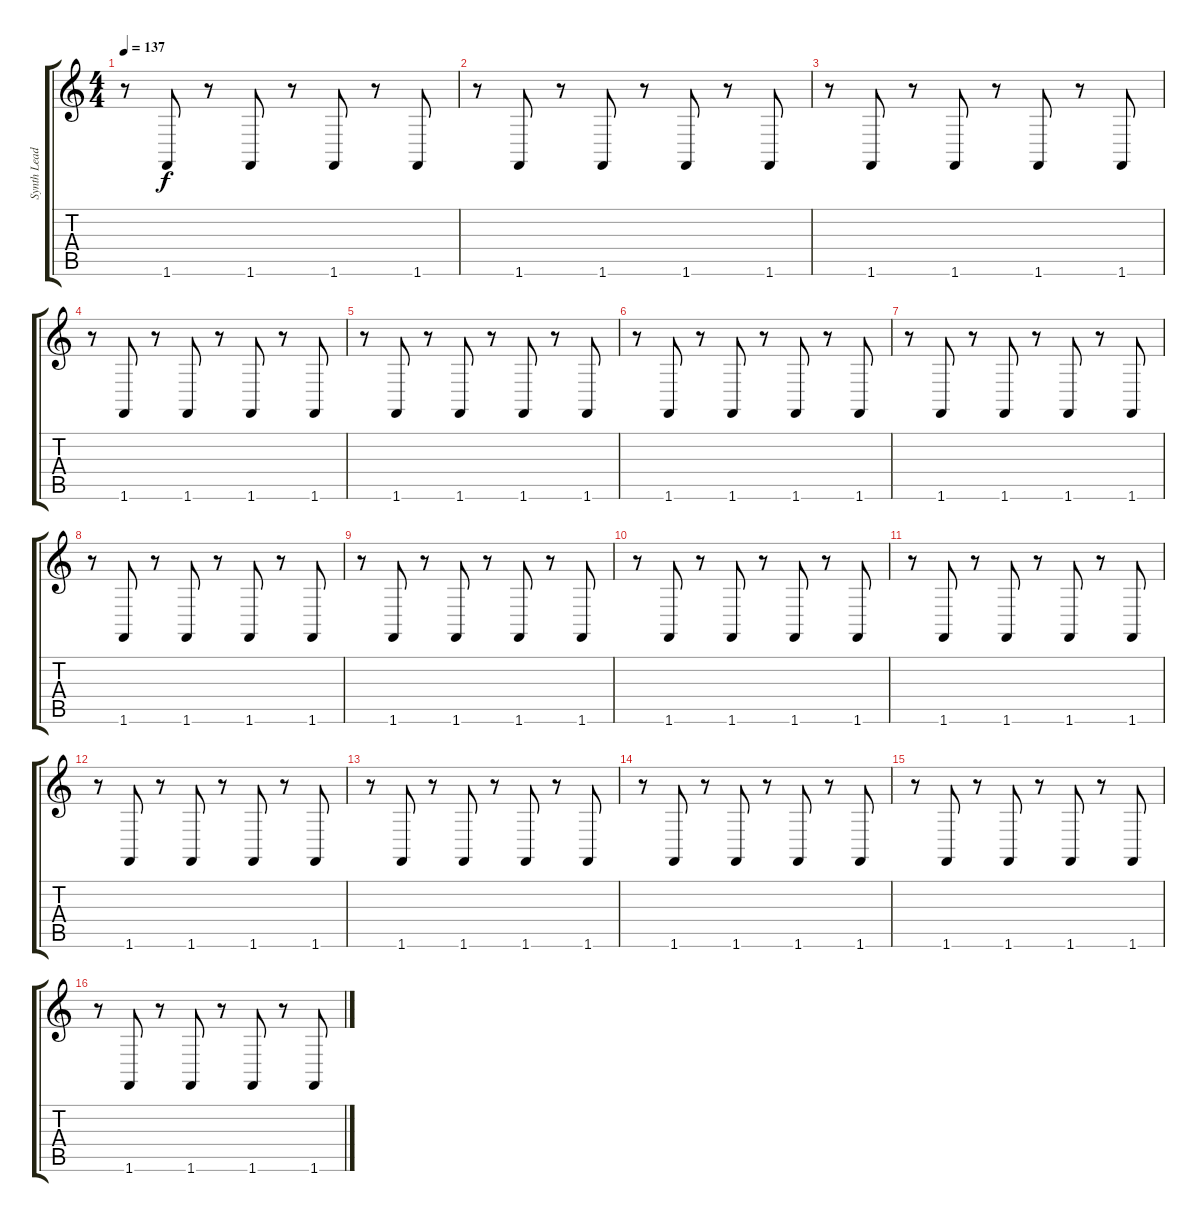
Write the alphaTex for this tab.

\track ("Synth Lead" "Synth Lead") {instrument lead8bassandlead}
\staff {score tabs}
\tuning (E4 B3 G3 D3 A2 E2) {hide}
\ts (4 4)
\tempo 137
\clef g2
\ks c
r.8{dy f} 1.6.8{volume 10} r.8 1.6.8 r.8 1.6.8 r.8 1.6.8 |
r.8 1.6.8 r.8 1.6.8 r.8 1.6.8{volume 11} r.8 1.6.8 |
r.8 1.6.8 r.8 1.6.8 r.8 1.6.8 r.8 1.6.8 |
r.8 1.6.8 r.8 1.6.8{volume 11} r.8 1.6.8 r.8 1.6.8 |
r.8 1.6.8 r.8 1.6.8 r.8 1.6.8 r.8 1.6.8{volume 11} |
r.8 1.6.8 r.8 1.6.8 r.8 1.6.8 r.8 1.6.8 |
r.8 1.6.8 r.8 1.6.8 r.8 1.6.8{volume 11} r.8 1.6.8 |
r.8 1.6.8 r.8 1.6.8 r.8 1.6.8 r.8 1.6.8 |
r.8 1.6.8{volume 11} r.8 1.6.8 r.8 1.6.8{volume 11} r.8 1.6.8 |
r.8 1.6.8{volume 11} r.8 1.6.8{volume 12} r.8 1.6.8 r.8 1.6.8{volume 12} |
r.8 1.6.8 r.8 1.6.8{volume 12} r.8 1.6.8 r.8 1.6.8{volume 12} |
r.8 1.6.8{volume 12} r.8 1.6.8 r.8 1.6.8{volume 12} r.8 1.6.8 |
r.8 1.6.8{volume 12} r.8 1.6.8 r.8 1.6.8{volume 12} r.8 1.6.8 |
r.8 1.6.8{volume 12} r.8 1.6.8{volume 13} r.8 1.6.8 r.8 1.6.8{volume 13} |
r.8 1.6.8 r.8 1.6.8{volume 13} r.8 1.6.8 r.8 1.6.8{volume 13} |
r.8 1.6.8{volume 13} r.8 1.6.8 r.8 1.6.8{volume 13} r.8 1.6.8
